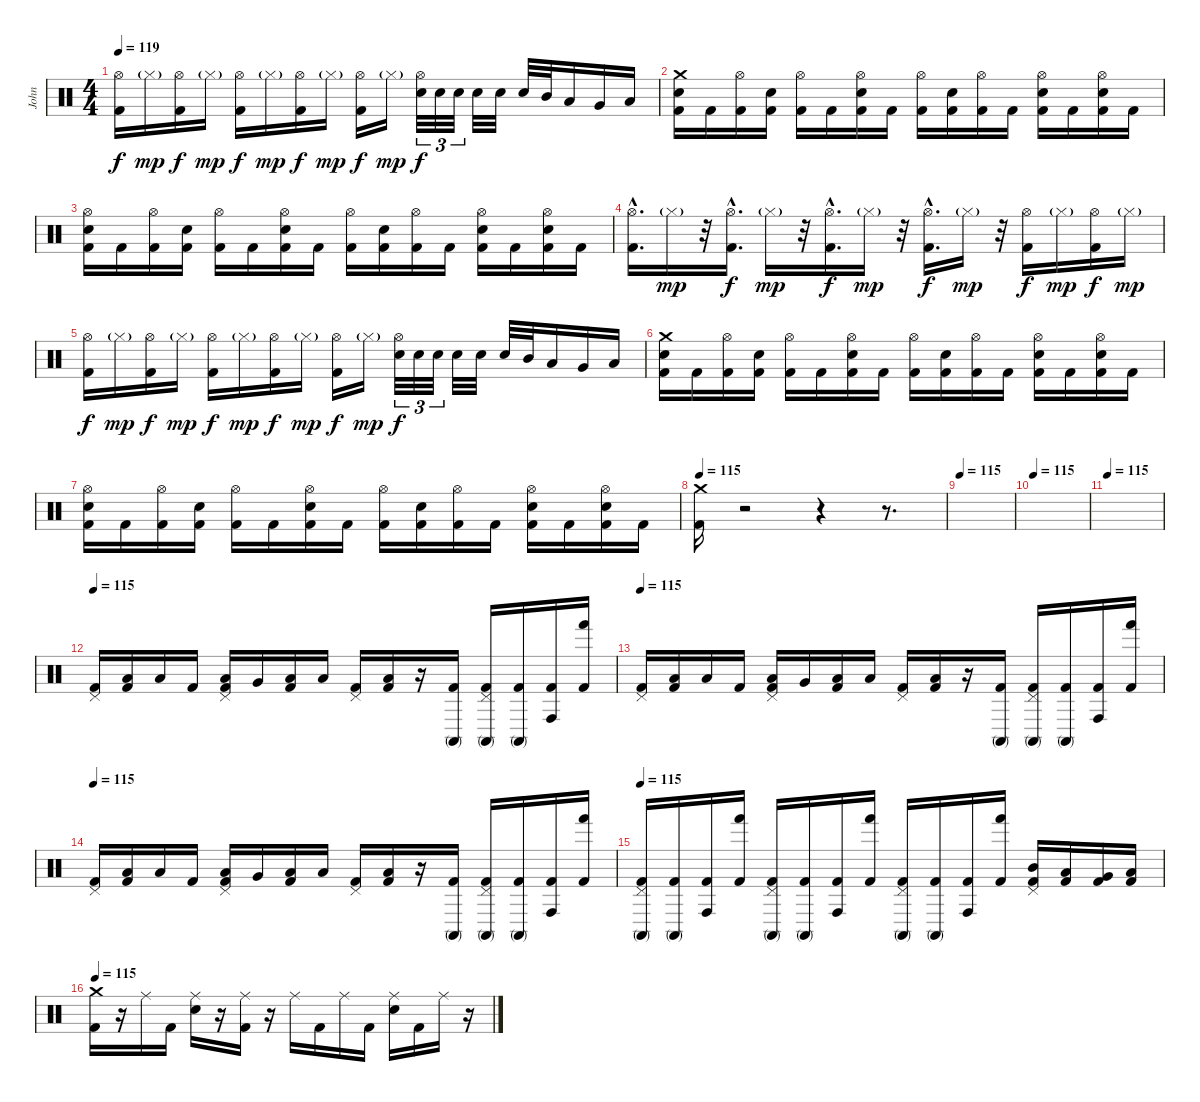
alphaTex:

\track ("John" "John") {instrument percussion}
\staff {score}
\articulation defaults
\ts (4 4)
\tempo 119
\clef neutral
\ks c
("Hi-Hat (open)" "Kick (hit) 2").16{dy f} "Hi-Hat (closed)"{g}.16{dy mp} ("Hi-Hat (open)" "Kick (hit) 2").16{dy f} "Hi-Hat (closed)"{g}.16{dy mp} ("Hi-Hat (open)" "Kick (hit) 2").16{dy f} "Hi-Hat (closed)"{g}.16{dy mp} ("Hi-Hat (open)" "Kick (hit) 2").16{dy f} "Hi-Hat (closed)"{g}.16{dy mp} ("Hi-Hat (open)" "Kick (hit) 2").16{dy f} "Hi-Hat (closed)"{g}.16{dy mp} ("Hi-Hat (open)" "Electric Snare (hit)").32{tu (3 2) dy f} "Electric Snare (hit)".32{tu (3 2)} "Electric Snare (hit)".32{tu (3 2)} "Electric Snare (hit)".32 "Electric Snare (hit)".32 "Electric Snare (hit)".32 "Mid Tom (hit)".32 "Low Tom (hit)".16 "Very Low Tom (hit)".16 "Low Floor Tom (hit)".16 |
("Crash medium (hit)" "Electric Snare (hit)" "Kick (hit) 2").16 "Kick (hit) 2".16 ("Hi-Hat (open)" "Kick (hit) 2").16 ("Electric Snare (hit)" "Kick (hit) 2").16 ("Hi-Hat (open)" "Kick (hit) 2").16 "Kick (hit) 2".16 ("Hi-Hat (open)" "Electric Snare (hit)" "Kick (hit) 2").16 "Kick (hit) 2".16 ("Hi-Hat (open)" "Kick (hit) 2").16 ("Electric Snare (hit)" "Kick (hit) 2").16 ("Hi-Hat (open)" "Kick (hit) 2").16 "Kick (hit) 2".16 ("Hi-Hat (open)" "Electric Snare (hit)" "Kick (hit) 2").16 "Kick (hit) 2".16 ("Hi-Hat (open)" "Electric Snare (hit)" "Kick (hit) 2").16 "Kick (hit) 2".16 |
("Hi-Hat (open)" "Electric Snare (hit)" "Kick (hit) 2").16 "Kick (hit) 2".16 ("Hi-Hat (open)" "Kick (hit) 2").16 ("Electric Snare (hit)" "Kick (hit) 2").16 ("Hi-Hat (open)" "Kick (hit) 2").16 "Kick (hit) 2".16 ("Hi-Hat (open)" "Electric Snare (hit)" "Kick (hit) 2").16 "Kick (hit) 2".16 ("Hi-Hat (open)" "Kick (hit) 2").16 ("Electric Snare (hit)" "Kick (hit) 2").16 ("Hi-Hat (open)" "Kick (hit) 2").16 "Kick (hit) 2".16 ("Hi-Hat (open)" "Electric Snare (hit)" "Kick (hit) 2").16 "Kick (hit) 2".16 ("Hi-Hat (open)" "Electric Snare (hit)" "Kick (hit) 2").16 "Kick (hit) 2".16 |
("Hi-Hat (open)"{hac} "Kick (hit) 2"{hac}).16{d} "Hi-Hat (closed)"{g}.16{dy mp} r.32 ("Hi-Hat (open)"{hac} "Kick (hit) 2"{hac}).16{d dy f} "Hi-Hat (closed)"{g}.16{dy mp} r.32 ("Hi-Hat (open)"{hac} "Kick (hit) 2"{hac}).16{d dy f} "Hi-Hat (closed)"{g}.16{dy mp} r.32 ("Hi-Hat (open)"{hac} "Kick (hit) 2"{hac}).16{d dy f} "Hi-Hat (closed)"{g}.16{dy mp} r.32 ("Hi-Hat (open)" "Kick (hit) 2").16{dy f} "Hi-Hat (closed)"{g}.16{dy mp} ("Hi-Hat (open)" "Kick (hit) 2").16{dy f} "Hi-Hat (closed)"{g}.16{dy mp} |
("Hi-Hat (open)" "Kick (hit) 2").16{dy f} "Hi-Hat (closed)"{g}.16{dy mp} ("Hi-Hat (open)" "Kick (hit) 2").16{dy f} "Hi-Hat (closed)"{g}.16{dy mp} ("Hi-Hat (open)" "Kick (hit) 2").16{dy f} "Hi-Hat (closed)"{g}.16{dy mp} ("Hi-Hat (open)" "Kick (hit) 2").16{dy f} "Hi-Hat (closed)"{g}.16{dy mp} ("Hi-Hat (open)" "Kick (hit) 2").16{dy f} "Hi-Hat (closed)"{g}.16{dy mp} ("Hi-Hat (open)" "Electric Snare (hit)").32{tu (3 2) dy f} "Electric Snare (hit)".32{tu (3 2)} "Electric Snare (hit)".32{tu (3 2)} "Electric Snare (hit)".32 "Electric Snare (hit)".32 "Electric Snare (hit)".32 "Mid Tom (hit)".32 "Low Tom (hit)".16 "Very Low Tom (hit)".16 "Low Floor Tom (hit)".16 |
("Crash medium (hit)" "Electric Snare (hit)" "Kick (hit) 2").16 "Kick (hit) 2".16 ("Hi-Hat (open)" "Kick (hit) 2").16 ("Electric Snare (hit)" "Kick (hit) 2").16 ("Hi-Hat (open)" "Kick (hit) 2").16 "Kick (hit) 2".16 ("Hi-Hat (open)" "Electric Snare (hit)" "Kick (hit) 2").16 "Kick (hit) 2".16 ("Hi-Hat (open)" "Kick (hit) 2").16 ("Electric Snare (hit)" "Kick (hit) 2").16 ("Hi-Hat (open)" "Kick (hit) 2").16 "Kick (hit) 2".16 ("Hi-Hat (open)" "Electric Snare (hit)" "Kick (hit) 2").16 "Kick (hit) 2".16 ("Hi-Hat (open)" "Electric Snare (hit)" "Kick (hit) 2").16 "Kick (hit) 2".16 |
("Hi-Hat (open)" "Electric Snare (hit)" "Kick (hit) 2").16 "Kick (hit) 2".16 ("Hi-Hat (open)" "Kick (hit) 2").16 ("Electric Snare (hit)" "Kick (hit) 2").16 ("Hi-Hat (open)" "Kick (hit) 2").16 "Kick (hit) 2".16 ("Hi-Hat (open)" "Electric Snare (hit)" "Kick (hit) 2").16 "Kick (hit) 2".16 ("Hi-Hat (open)" "Kick (hit) 2").16 ("Electric Snare (hit)" "Kick (hit) 2").16 ("Hi-Hat (open)" "Kick (hit) 2").16 "Kick (hit) 2".16 ("Hi-Hat (open)" "Electric Snare (hit)" "Kick (hit) 2").16 "Kick (hit) 2".16 ("Hi-Hat (open)" "Electric Snare (hit)" "Kick (hit) 2").16 "Kick (hit) 2".16 |
\tempo 115
("Crash medium (hit)" "Kick (hit) 2").16 r.2 r.4 r.8{d} |
\tempo 115
|
\tempo 115
|
\tempo 115
|
\tempo 115
("Pedal Hi-Hat (hit)" "Kick (hit) 2").16 ("Low Floor Tom (hit)" "Kick (hit) 2").16 "Low Floor Tom (hit)".16 "Kick (hit) 2".16 ("Pedal Hi-Hat (hit)" "Low Floor Tom (hit)" "Kick (hit) 2").16 "Very Low Tom (hit)".16 ("Low Tom (hit)" "Kick (hit) 2").16 "Low Floor Tom (hit)".16 ("Pedal Hi-Hat (hit)" "Kick (hit) 2").16 ("Low Floor Tom (hit)" "Kick (hit) 2").16 r.16 ("Conga high (mute)" "Kick (hit) 2").16 ("Pedal Hi-Hat (hit)" "Conga high (mute)" "Kick (hit) 2").16 ("Conga high (mute)" "Kick (hit) 2").16 ("Conga high (hit)" "Kick (hit) 2").16 ("Hand (hit)" "Kick (hit) 2").16 |
\tempo 115
("Pedal Hi-Hat (hit)" "Kick (hit) 2").16 ("Low Floor Tom (hit)" "Kick (hit) 2").16 "Low Floor Tom (hit)".16 "Kick (hit) 2".16 ("Pedal Hi-Hat (hit)" "Low Floor Tom (hit)" "Kick (hit) 2").16 "Very Low Tom (hit)".16 ("Low Tom (hit)" "Kick (hit) 2").16 "Low Floor Tom (hit)".16 ("Pedal Hi-Hat (hit)" "Kick (hit) 2").16 ("Low Floor Tom (hit)" "Kick (hit) 2").16 r.16 ("Conga high (mute)" "Kick (hit) 2").16 ("Pedal Hi-Hat (hit)" "Conga high (mute)" "Kick (hit) 2").16 ("Conga high (mute)" "Kick (hit) 2").16 ("Conga high (hit)" "Kick (hit) 2").16 ("Hand (hit)" "Kick (hit) 2").16 |
\tempo 115
("Pedal Hi-Hat (hit)" "Kick (hit) 2").16 ("Low Floor Tom (hit)" "Kick (hit) 2").16 "Low Floor Tom (hit)".16 "Kick (hit) 2".16 ("Pedal Hi-Hat (hit)" "Low Floor Tom (hit)" "Kick (hit) 2").16 "Very Low Tom (hit)".16 ("Low Tom (hit)" "Kick (hit) 2").16 "Low Floor Tom (hit)".16 ("Pedal Hi-Hat (hit)" "Kick (hit) 2").16 ("Low Floor Tom (hit)" "Kick (hit) 2").16 r.16 ("Conga high (mute)" "Kick (hit) 2").16 ("Pedal Hi-Hat (hit)" "Conga high (mute)" "Kick (hit) 2").16 ("Conga high (mute)" "Kick (hit) 2").16 ("Conga high (hit)" "Kick (hit) 2").16 ("Hand (hit)" "Kick (hit) 2").16 |
\tempo 115
("Pedal Hi-Hat (hit)" "Conga high (mute)" "Kick (hit) 2").16 ("Conga high (mute)" "Kick (hit) 2").16 ("Conga high (hit)" "Kick (hit) 2").16 ("Hand (hit)" "Kick (hit) 2").16 ("Pedal Hi-Hat (hit)" "Conga high (mute)" "Kick (hit) 2").16 ("Conga high (mute)" "Kick (hit) 2").16 ("Conga high (hit)" "Kick (hit) 2").16 ("Hand (hit)" "Kick (hit) 2").16 ("Pedal Hi-Hat (hit)" "Conga high (mute)" "Kick (hit) 2").16 ("Conga high (mute)" "Kick (hit) 2").16 ("Conga high (hit)" "Kick (hit) 2").16 ("Hand (hit)" "Kick (hit) 2").16 ("Pedal Hi-Hat (hit)" "Mid Tom (hit)" "Kick (hit) 2").16 ("Low Tom (hit)" "Kick (hit) 2").16 ("Very Low Tom (hit)" "Kick (hit) 2").16 ("Low Floor Tom (hit)" "Kick (hit) 2").16 |
\tempo 115
("Crash medium (hit)" "Kick (hit) 2").16 r.16 "Ride (middle)".16 "Kick (hit) 2".16 ("Ride (middle)" "Electric Snare (hit)").16 r.16 ("Ride (middle)" "Kick (hit) 2").16 r.16 "Ride (middle)".16 "Kick (hit) 2".16 "Ride (middle)".16 "Kick (hit) 2".16 ("Ride (middle)" "Electric Snare (hit)").16 "Kick (hit) 2".16 "Ride (middle)".16 r.16
